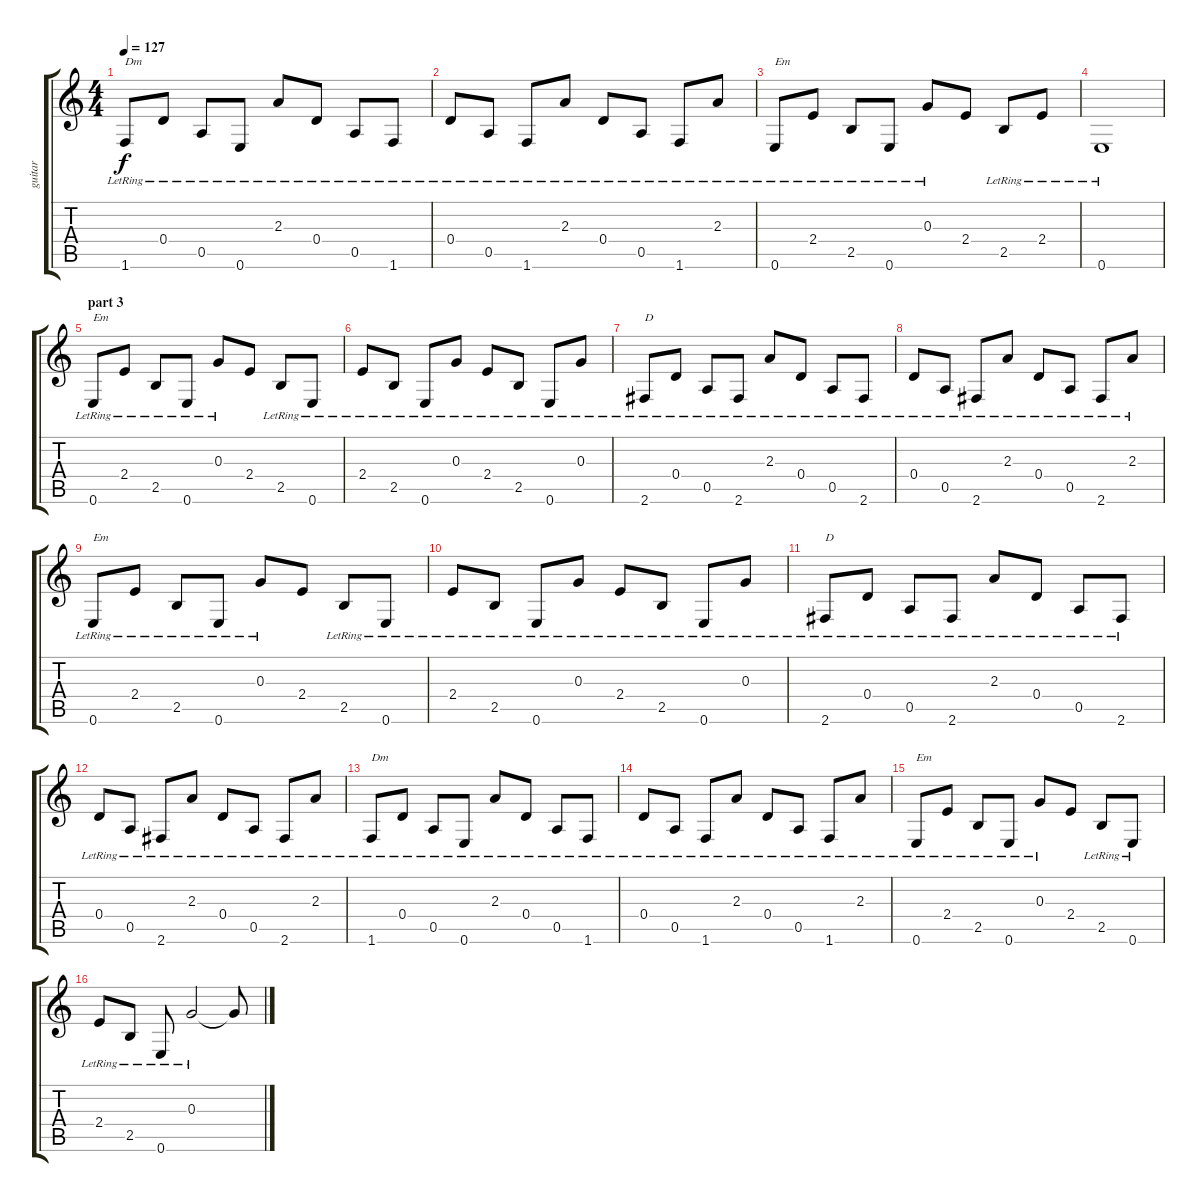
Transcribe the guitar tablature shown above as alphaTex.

\track ("guitar" "guitar") {instrument acousticguitarnylon}
\staff {score tabs}
\tuning (E4 B3 G3 D3 A2 E2) {hide}
\ts (4 4)
\tempo 127
\clef g2
\ks c
1.6{lr}.8{txt "Dm" dy f} 0.4{lr}.8 0.5{lr}.8 0.6{lr}.8 2.3{lr}.8 0.4{lr}.8 0.5{lr}.8 1.6{lr}.8 |
0.4{lr}.8 0.5{lr}.8 1.6{lr}.8 2.3{lr}.8 0.4{lr}.8 0.5{lr}.8 1.6{lr}.8 2.3{lr}.8 |
0.6{lr}.8{txt "Em"} 2.4{lr}.8 2.5{lr}.8 0.6{lr}.8 0.3{lr}.8 2.4.8 2.5{lr}.8 2.4{lr}.8 |
0.6{lr}.1 |
\section ("" "part 3")
0.6{lr}.8{txt "Em"} 2.4{lr}.8 2.5{lr}.8 0.6{lr}.8 0.3{lr}.8 2.4.8 2.5{lr}.8 0.6{lr}.8 |
2.4{lr}.8 2.5{lr}.8 0.6{lr}.8 0.3{lr}.8 2.4{lr}.8 2.5{lr}.8 0.6{lr}.8 0.3{lr}.8 |
2.6{lr}.8{txt "D"} 0.4{lr}.8 0.5{lr}.8 2.6{lr}.8 2.3{lr}.8 0.4{lr}.8 0.5{lr}.8 2.6{lr}.8 |
0.4{lr}.8 0.5{lr}.8 2.6{lr}.8 2.3{lr}.8 0.4{lr}.8 0.5{lr}.8 2.6{lr}.8 2.3{lr}.8 |
0.6{lr}.8{txt "Em"} 2.4{lr}.8 2.5{lr}.8 0.6{lr}.8 0.3{lr}.8 2.4.8 2.5{lr}.8 0.6{lr}.8 |
2.4{lr}.8 2.5{lr}.8 0.6{lr}.8 0.3{lr}.8 2.4{lr}.8 2.5{lr}.8 0.6{lr}.8 0.3{lr}.8 |
2.6{lr}.8{txt "D"} 0.4{lr}.8 0.5{lr}.8 2.6{lr}.8 2.3{lr}.8 0.4{lr}.8 0.5{lr}.8 2.6{lr}.8 |
0.4{lr}.8 0.5{lr}.8 2.6{lr}.8 2.3{lr}.8 0.4{lr}.8 0.5{lr}.8 2.6{lr}.8 2.3{lr}.8 |
1.6{lr}.8{txt "Dm"} 0.4{lr}.8 0.5{lr}.8 0.6{lr}.8 2.3{lr}.8 0.4{lr}.8 0.5{lr}.8 1.6{lr}.8 |
0.4{lr}.8 0.5{lr}.8 1.6{lr}.8 2.3{lr}.8 0.4{lr}.8 0.5{lr}.8 1.6{lr}.8 2.3{lr}.8 |
0.6{lr}.8{txt "Em"} 2.4{lr}.8 2.5{lr}.8 0.6{lr}.8 0.3{lr}.8 2.4.8 2.5{lr}.8 0.6{lr}.8 |
2.4{lr}.8 2.5{lr}.8 0.6{lr}.8 0.3{lr}.2 0.3{t}.8
